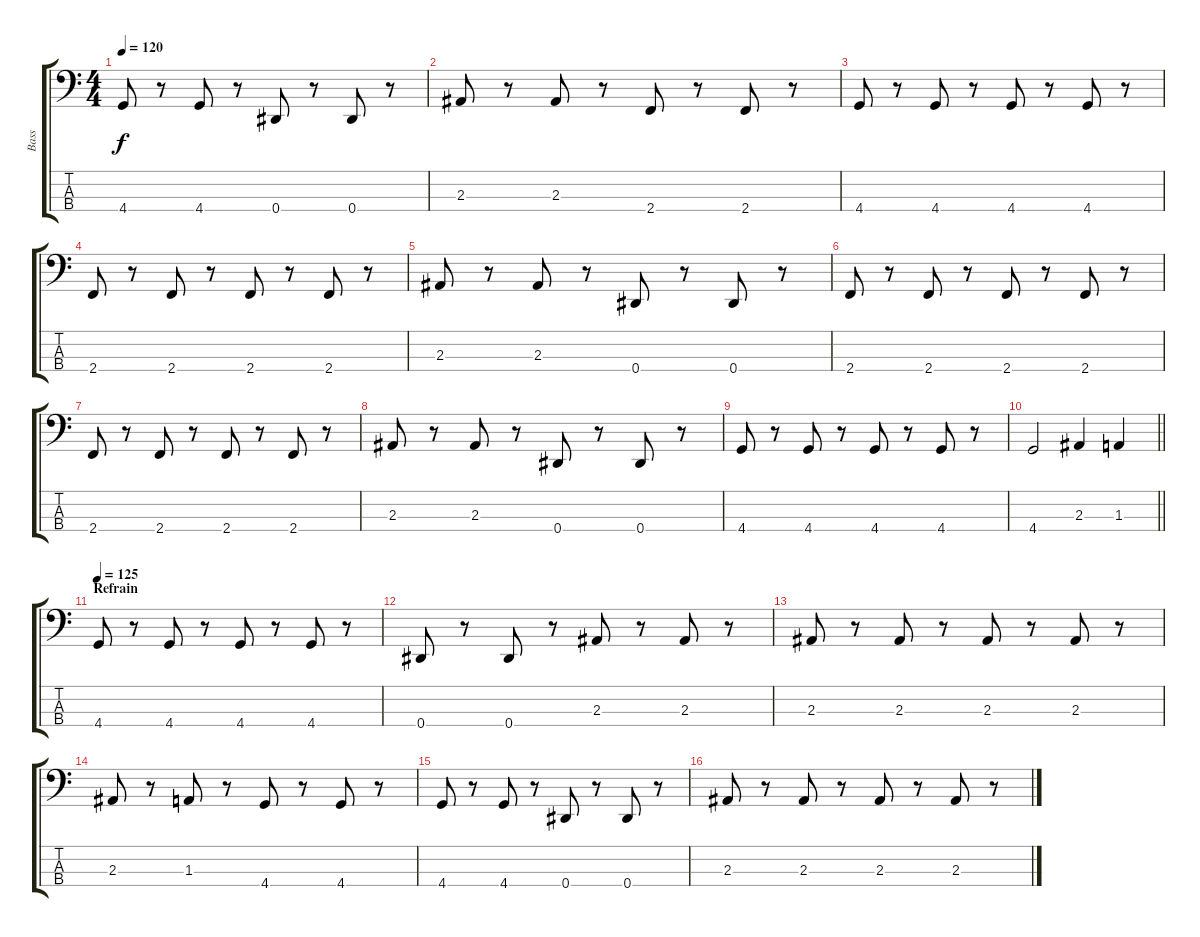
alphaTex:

\track ("Bass" "Bass") {instrument electricbassfinger}
\staff {score tabs}
\tuning (Gb2 Db2 Ab1 Eb1) {hide}
\ts (4 4)
\tempo 120
\clef f4
\ks c
4.4.8{dy f} r.8 4.4.8 r.8 0.4.8 r.8 0.4.8 r.8 |
2.3.8 r.8 2.3.8 r.8 2.4.8 r.8 2.4.8 r.8 |
4.4.8 r.8 4.4.8 r.8 4.4.8 r.8 4.4.8 r.8 |
2.4.8 r.8 2.4.8 r.8 2.4.8 r.8 2.4.8 r.8 |
2.3.8 r.8 2.3.8 r.8 0.4.8 r.8 0.4.8 r.8 |
2.4.8 r.8 2.4.8 r.8 2.4.8 r.8 2.4.8 r.8 |
2.4.8 r.8 2.4.8 r.8 2.4.8 r.8 2.4.8 r.8 |
2.3.8 r.8 2.3.8 r.8 0.4.8 r.8 0.4.8 r.8 |
4.4.8 r.8 4.4.8 r.8 4.4.8 r.8 4.4.8 r.8 |
\barLineRight lightlight
4.4.2 2.3.4 1.3.4 |
\section ("" "Refrain")
\tempo 125
4.4.8 r.8 4.4.8 r.8 4.4.8 r.8 4.4.8 r.8 |
0.4.8 r.8 0.4.8 r.8 2.3.8 r.8 2.3.8 r.8 |
2.3.8 r.8 2.3.8 r.8 2.3.8 r.8 2.3.8 r.8 |
2.3.8 r.8 1.3.8 r.8 4.4.8 r.8 4.4.8 r.8 |
4.4.8 r.8 4.4.8 r.8 0.4.8 r.8 0.4.8 r.8 |
2.3.8 r.8 2.3.8 r.8 2.3.8 r.8 2.3.8 r.8
